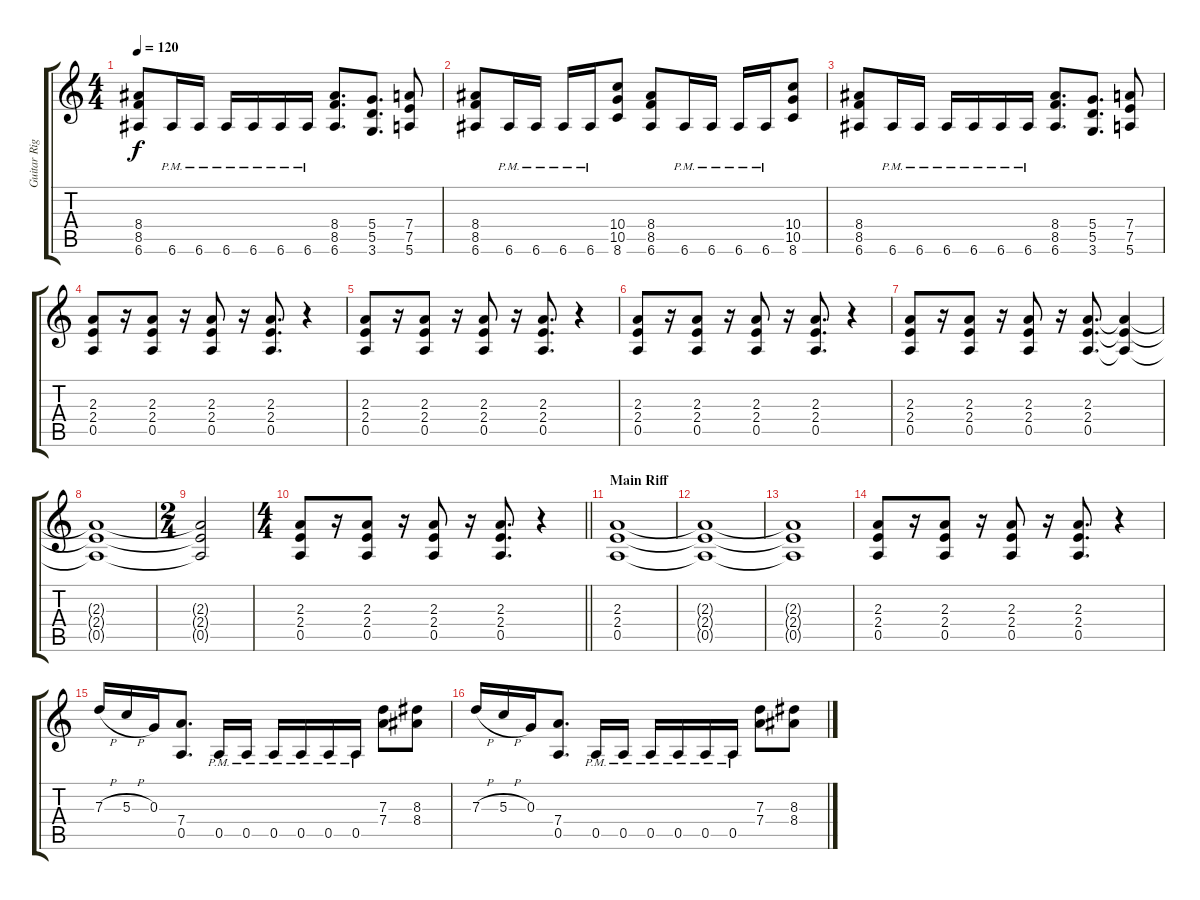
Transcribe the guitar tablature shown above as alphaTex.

\track ("Guitar Right" "Guitar Rig") {instrument distortionguitar}
\staff {score tabs}
\tuning (E4 B3 G3 D3 A2 E2) {hide}
\ts (4 4)
\tempo 120
\clef g2
\ks c
(8.4 8.5 6.6).8{dy f} 6.6{pm}.16 6.6{pm}.16 6.6{pm}.16 6.6{pm}.16 6.6{pm}.16 6.6{pm}.16 (8.4 8.5 6.6).8{d} (5.4 5.5 3.6).8{d} (7.4 7.5 5.6).8 |
(8.4 8.5 6.6).8 6.6{pm}.16 6.6{pm}.16 6.6{pm}.16 6.6{pm}.16 (10.4 10.5 8.6).8 (8.4 8.5 6.6).8 6.6{pm}.16 6.6{pm}.16 6.6{pm}.16 6.6{pm}.16 (10.4 10.5 8.6).8 |
(8.4 8.5 6.6).8 6.6{pm}.16 6.6{pm}.16 6.6{pm}.16 6.6{pm}.16 6.6{pm}.16 6.6{pm}.16 (8.4 8.5 6.6).8{d} (5.4 5.5 3.6).8{d} (7.4 7.5 5.6).8 |
(2.3 2.4 0.5).8 r.16 (2.3 2.4 0.5).8 r.16 (2.3 2.4 0.5).8 r.16 (2.3 2.4 0.5).8{d} r.4 |
(2.3 2.4 0.5).8 r.16 (2.3 2.4 0.5).8 r.16 (2.3 2.4 0.5).8 r.16 (2.3 2.4 0.5).8{d} r.4 |
(2.3 2.4 0.5).8 r.16 (2.3 2.4 0.5).8 r.16 (2.3 2.4 0.5).8 r.16 (2.3 2.4 0.5).8{d} r.4 |
(2.3 2.4 0.5).8 r.16 (2.3 2.4 0.5).8 r.16 (2.3 2.4 0.5).8 r.16 (2.3 2.4 0.5).8{d} (2.3{t} 2.4{t} 0.5{t}).4 |
(2.3{t} 2.4{t} 0.5{t}).1 |
\ts (2 4)
(2.3{t} 2.4{t} 0.5{t}).2 |
\ts (4 4)
\barLineRight lightlight
(2.3 2.4 0.5).8 r.16 (2.3 2.4 0.5).8 r.16 (2.3 2.4 0.5).8 r.16 (2.3 2.4 0.5).8{d} r.4 |
\section ("" "Main Riff")
(2.3 2.4 0.5).1 |
(2.3{t} 2.4{t} 0.5{t}).1 |
(2.3{t} 2.4{t} 0.5{t}).1 |
(2.3 2.4 0.5).8 r.16 (2.3 2.4 0.5).8 r.16 (2.3 2.4 0.5).8 r.16 (2.3 2.4 0.5).8{d} r.4 |
7.3{h}.16 5.3{h}.16 0.3.16 (7.4 0.5).8{d} 0.5{pm}.16 0.5{pm}.16 0.5{pm}.16 0.5{pm}.16 0.5{pm}.16 0.5{pm}.16 (7.3 7.4).8 (8.3 8.4).8 |
7.3{h}.16 5.3{h}.16 0.3.16 (7.4 0.5).8{d} 0.5{pm}.16 0.5{pm}.16 0.5{pm}.16 0.5{pm}.16 0.5{pm}.16 0.5{pm}.16 (7.3 7.4).8 (8.3 8.4).8
